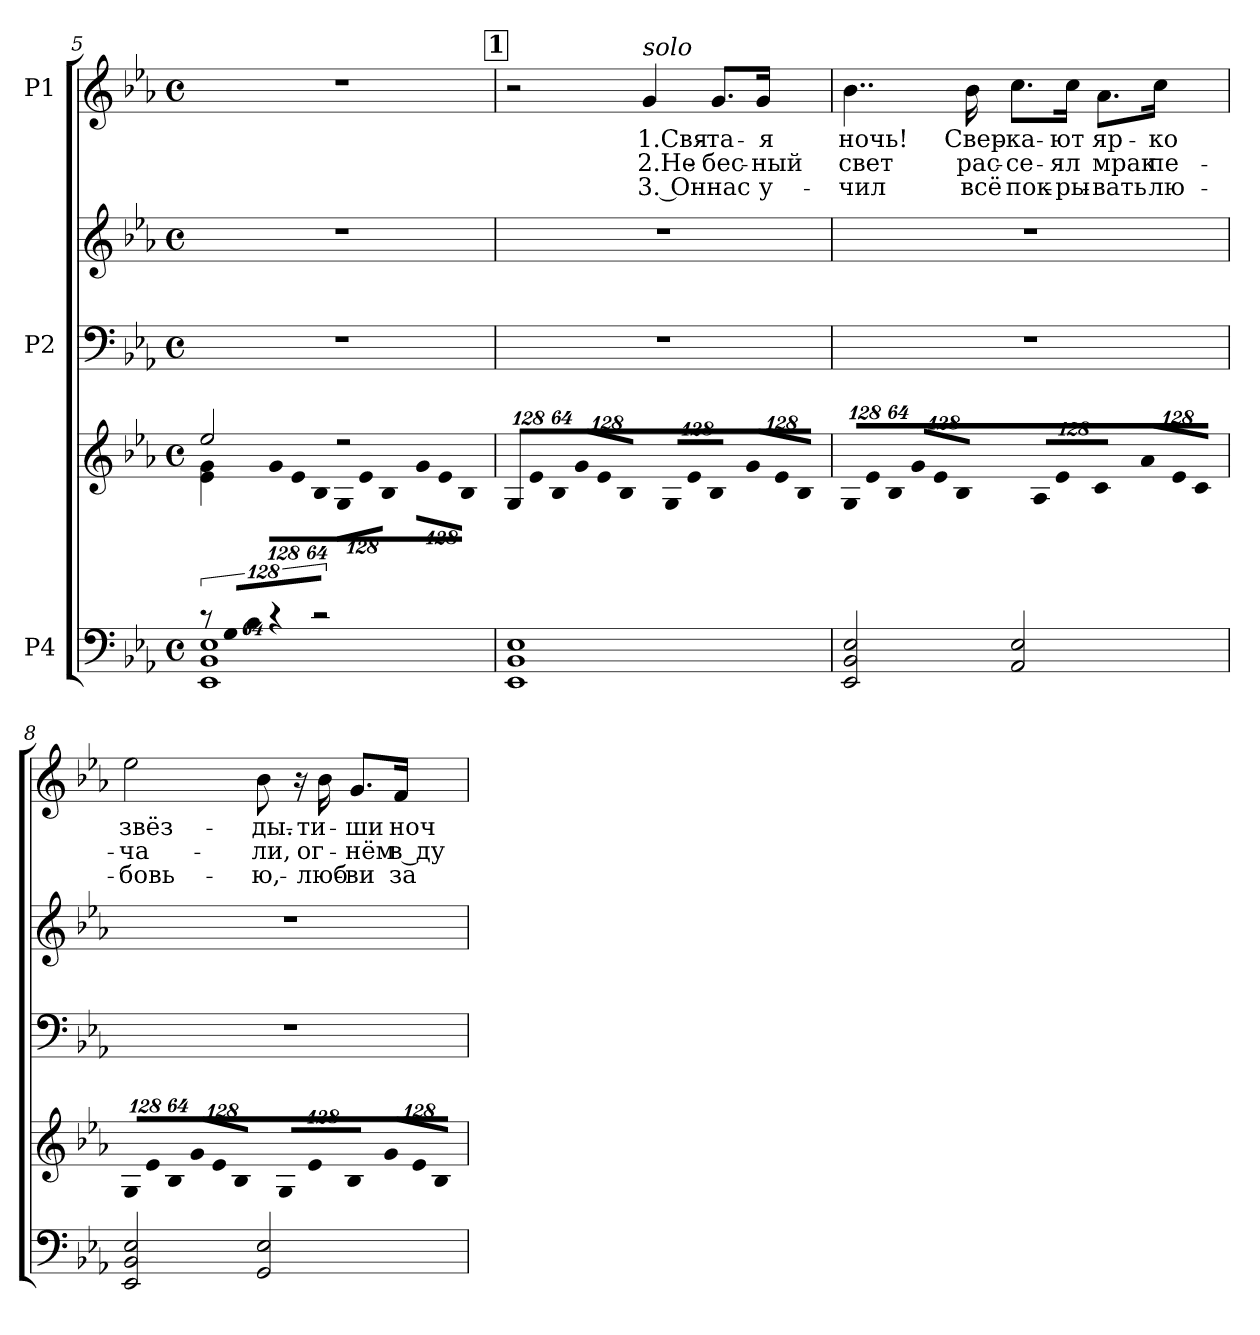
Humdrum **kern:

**kern	**kern	**kern	**kern	**kern	**text	**text	**text
*part3	*part3	*part2	*part2	*part1	*part1	*part1	*part1
*staff5	*staff4	*staff3	*staff2	*staff1	*staff1	*staff1	*staff1
*I"P4	*	*I"P2	*	*I"P1	*	*	*
*clefF4	*clefG2	*clefF4	*clefG2	*clefG2	*	*	*
*k[b-e-a-]	*k[b-e-a-]	*k[b-e-a-]	*k[b-e-a-]	*k[b-e-a-]	*	*	*
*E-:	*E-:	*E-:	*E-:	*E-:	*	*	*
*M4/4	*M4/4	*M4/4	*M4/4	*M4/4	*	*	*
*met(c)	*met(c)	*met(c)	*met(c)	*met(c)	*	*	*
=5	=5	=5	=5	=5	=5	=5	=5
!LO:N:vis=8	!	!	!	!	!	!	!
*^	*^	*	*	*	*	*	*
1024%85r	1EE-i 1BB-i 1E-i	2ee-i/	4e-i\ 4gi	1r	1r	1r	.	.	.
!LO:N:vis=8	!	!	!	!	!	!	!	!	!
1024%85Gi/L	.	.	.	.	.	.	.	.	.
!LO:N:vis=8	!	!	!	!	!	!	!	!	!
512%43B-i/J	.	.	.	.	.	.	.	.	.
*	*	*	*Xbrackettup	*	*	*	*	*	*
!	!	!	!LO:N:vis=8	!	!	!	!	!	!
4r	.	.	1024%85gi\L	.	.	.	.	.	.
!	!	!	!LO:N:vis=8	!	!	!	!	!	!
.	.	.	1024%85e-i\	.	.	.	.	.	.
!	!	!	!LO:N:vis=8	!	!	!	!	!	!
.	.	.	512%43B-i\J	.	.	.	.	.	.
!	!	!	!LO:N:vis=8	!	!	!	!	!	!
2r	.	2r	1024%85Gi\L	.	.	.	.	.	.
!	!	!	!LO:N:vis=8	!	!	!	!	!	!
.	.	.	1024%85e-i\	.	.	.	.	.	.
!	!	!	!LO:N:vis=8	!	!	!	!	!	!
.	.	.	512%43B-i\J	.	.	.	.	.	.
!	!	!	!LO:N:vis=8	!	!	!	!	!	!
.	.	.	1024%85gi\L	.	.	.	.	.	.
!	!	!	!LO:N:vis=8	!	!	!	!	!	!
.	.	.	1024%85e-i\	.	.	.	.	.	.
!	!	!	!LO:N:vis=8	!	!	!	!	!	!
.	.	.	512%43B-i\J	.	.	.	.	.	.
*v	*v	*	*	*	*	*	*	*	*
!!LO:REH:place=s1:B:color=#000000:enc=box:fs=12.9728:t=1
=6	=6	=6	=6	=6	=6	=6	=6	=6
!	!LO:N:vis=8	!	!	!	!	!	!	!
*	*v	*v	*	*	*	*	*	*
1EE-i 1BB-i 1E-i	1024%85Gi/L	1r	1r	2r	.	.	.
!	!LO:N:vis=8	!	!	!	!	!	!
.	1024%85e-i/	.	.	.	.	.	.
!	!LO:N:vis=8	!	!	!	!	!	!
.	512%43B-i/J	.	.	.	.	.	.
!	!LO:N:vis=8	!	!	!	!	!	!
.	1024%85gi/L	.	.	.	.	.	.
!	!LO:N:vis=8	!	!	!	!	!	!
.	1024%85e-i/	.	.	.	.	.	.
!	!LO:N:vis=8	!	!	!	!	!	!
.	512%43B-i/J	.	.	.	.	.	.
!	!LO:N:vis=8	!	!	!	!	!	!
!	!	!	!	!LO:TX:a:i:t=solo	!	!	!
!	!	!	!	!	!LO:LY:b:color=#000000	!LO:LY:b:color=#000000	!LO:LY:b:color=#000000
.	1024%85Gi/L	.	.	4gi/	1.Свя-	2.Не-	3. Он
!	!LO:N:vis=8	!	!	!	!	!	!
.	1024%85e-i/	.	.	.	.	.	.
!	!LO:N:vis=8	!	!	!	!	!	!
.	512%43B-i/J	.	.	.	.	.	.
!	!LO:N:vis=8	!	!	!	!	!	!
!	!	!	!	!	!LO:LY:b:color=#000000	!LO:LY:b:color=#000000	!LO:LY:b:color=#000000
.	1024%85gi/L	.	.	8.gi/L	-та-	-бес-	нас
!	!LO:N:vis=8	!	!	!	!	!	!
.	1024%85e-i/	.	.	.	.	.	.
!	!LO:N:vis=8	!	!	!	!	!	!
.	512%43B-i/J	.	.	.	.	.	.
!	!	!	!	!	!LO:LY:b:color=#000000	!LO:LY:b:color=#000000	!LO:LY:b:color=#000000
.	.	.	.	16gi/Jk	-я	-ный	у-
!!LO:LB:g=z
=7	=7	=7	=7	=7	=7	=7	=7
!	!LO:N:vis=8	!	!	!	!	!	!
!	!	!	!	!	!LO:LY:b:color=#000000	!LO:LY:b:color=#000000	!LO:LY:b:color=#000000
2EE-i/ 2BB-i 2E-i	1024%85Gi/L	1r	1r	4..b-i\	ночь!	свет	-чил
!	!LO:N:vis=8	!	!	!	!	!	!
.	1024%85e-i/	.	.	.	.	.	.
!	!LO:N:vis=8	!	!	!	!	!	!
.	512%43B-i/J	.	.	.	.	.	.
!	!LO:N:vis=8	!	!	!	!	!	!
.	1024%85gi/L	.	.	.	.	.	.
!	!LO:N:vis=8	!	!	!	!	!	!
.	1024%85e-i/	.	.	.	.	.	.
!	!LO:N:vis=8	!	!	!	!	!	!
.	512%43B-i/J	.	.	.	.	.	.
!	!	!	!	!	!LO:LY:b:color=#000000	!LO:LY:b:color=#000000	!LO:LY:b:color=#000000
.	.	.	.	16b-i\	Свер-	рас-	всё
!	!LO:N:vis=8	!	!	!	!	!	!
!	!	!	!	!	!LO:LY:b:color=#000000	!LO:LY:b:color=#000000	!LO:LY:b:color=#000000
2AA-i/ 2E-i	1024%85A-i/L	.	.	8.cci\L	-ка-	-се-	пок-
!	!LO:N:vis=8	!	!	!	!	!	!
.	1024%85e-i/	.	.	.	.	.	.
!	!LO:N:vis=8	!	!	!	!	!	!
.	512%43ci/J	.	.	.	.	.	.
!	!	!	!	!	!LO:LY:b:color=#000000	!LO:LY:b:color=#000000	!LO:LY:b:color=#000000
.	.	.	.	16cci\Jk	-ют	-ял	-ры-
!	!LO:N:vis=8	!	!	!	!	!	!
!	!	!	!	!	!LO:LY:b:color=#000000	!LO:LY:b:color=#000000	!LO:LY:b:color=#000000
.	1024%85a-i/L	.	.	8.a-i\L	яр-	мрак	-вать
!	!LO:N:vis=8	!	!	!	!	!	!
.	1024%85e-i/	.	.	.	.	.	.
!	!LO:N:vis=8	!	!	!	!	!	!
.	512%43ci/J	.	.	.	.	.	.
!	!	!	!	!	!LO:LY:b:color=#000000	!LO:LY:b:color=#000000	!LO:LY:b:color=#000000
.	.	.	.	16cci\Jk	-ко	пе-	лю-
=8	=8	=8	=8	=8	=8	=8	=8
!	!LO:N:vis=8	!	!	!	!	!	!
!	!	!	!	!	!LO:LY:b:color=#000000	!LO:LY:b:color=#000000	!LO:LY:b:color=#000000
2EE-i/ 2BB-i 2E-i	1024%85Gi/L	1r	1r	2ee-i\	звёз-	-ча-	-бовь-
!	!LO:N:vis=8	!	!	!	!	!	!
.	1024%85e-i/	.	.	.	.	.	.
!	!LO:N:vis=8	!	!	!	!	!	!
.	512%43B-i/J	.	.	.	.	.	.
!	!LO:N:vis=8	!	!	!	!	!	!
.	1024%85gi/L	.	.	.	.	.	.
!	!LO:N:vis=8	!	!	!	!	!	!
.	1024%85e-i/	.	.	.	.	.	.
!	!LO:N:vis=8	!	!	!	!	!	!
.	512%43B-i/J	.	.	.	.	.	.
!	!LO:N:vis=8	!	!	!	!	!	!
!	!	!	!	!	!LO:LY:b:color=#000000	!LO:LY:b:color=#000000	!LO:LY:b:color=#000000
2GGi/ 2E-i	1024%85Gi/L	.	.	8b-i\	-ды.-	-ли,	-ю,-
!	!LO:N:vis=8	!	!	!	!	!	!
.	1024%85e-i/	.	.	.	.	.	.
!	!	!	!	!	!LO:LY:b:color=#000000	!LO:LY:b:color=#000000	!
.	.	.	.	16r	-В	с	.
!	!LO:N:vis=8	!	!	!	!	!	!
.	512%43B-i/J	.	.	.	.	.	.
!	!	!	!	!	!LO:LY:b:color=#000000	!LO:LY:b:color=#000000	!LO:LY:b:color=#000000
.	.	.	.	16b-i\	ти-	ог-	-люб-
!	!LO:N:vis=8	!	!	!	!	!	!
!	!	!	!	!	!LO:LY:b:color=#000000	!LO:LY:b:color=#000000	!LO:LY:b:color=#000000
.	1024%85gi/L	.	.	8.gi/L	-ши	-нём	-ви
!	!LO:N:vis=8	!	!	!	!	!	!
.	1024%85e-i/	.	.	.	.	.	.
!	!LO:N:vis=8	!	!	!	!	!	!
.	512%43B-i/J	.	.	.	.	.	.
!	!	!	!	!	!LO:LY:b:color=#000000	!LO:LY:b:color=#000000	!LO:LY:b:color=#000000
.	.	.	.	16fi/Jk	ноч-	в ду-	за-
=	=	=	=	=	=	=	=
*-	*-	*-	*-	*-	*-	*-	*-
